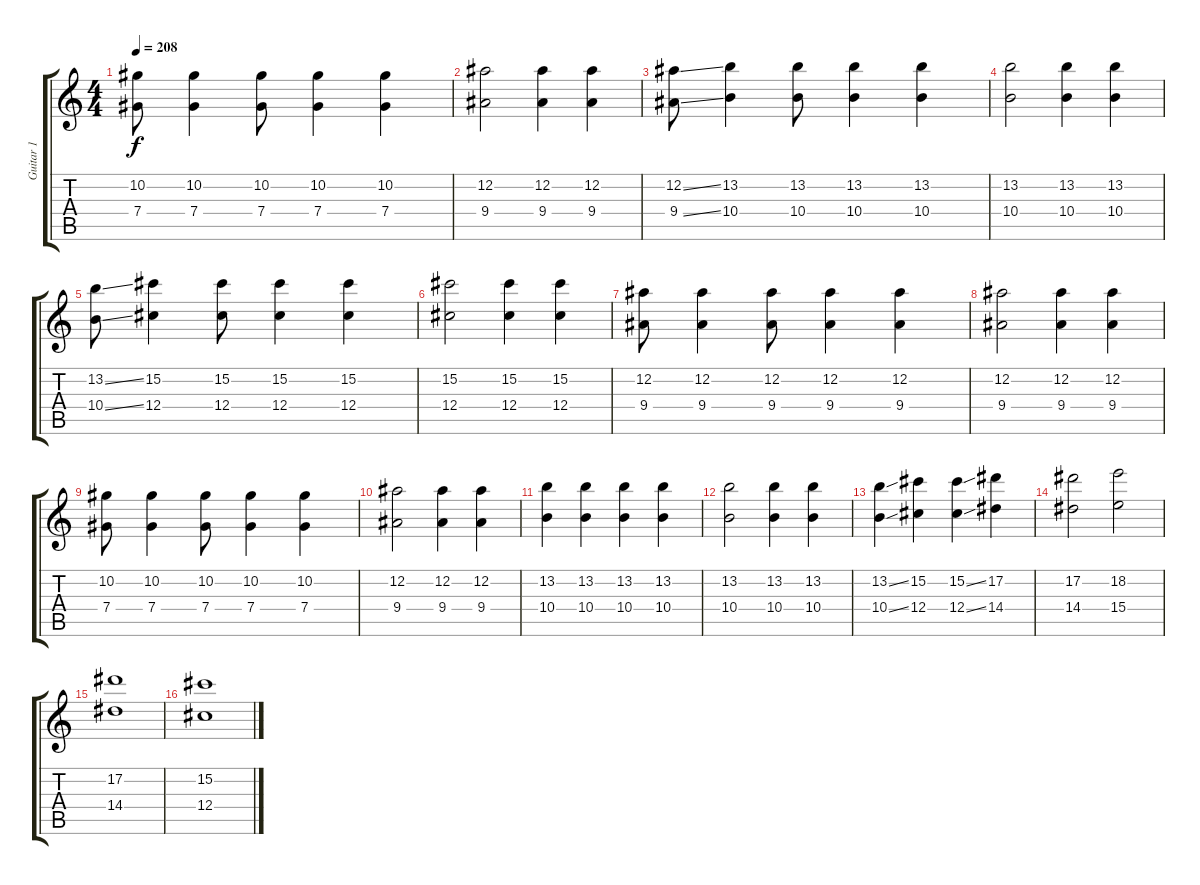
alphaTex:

\track ("Guitar 1" "Guitar 1") {instrument overdrivenguitar}
\staff {score tabs}
\tuning (Eb4 Bb3 Gb3 Db3 Ab2 Db2) {hide}
\ts (4 4)
\tempo 208
\clef g2
\ks c
(10.2 7.4).8{dy f} (10.2 7.4).4 (10.2 7.4).8 (10.2 7.4).4 (10.2 7.4).4 |
(12.2 9.4).2 (12.2 9.4).4 (12.2 9.4).4 |
(12.2{ss} 9.4{ss}).8 (13.2 10.4).4 (13.2 10.4).8 (13.2 10.4).4 (13.2 10.4).4 |
(13.2 10.4).2 (13.2 10.4).4 (13.2 10.4).4 |
(13.2{ss} 10.4{ss}).8 (15.2 12.4).4 (15.2 12.4).8 (15.2 12.4).4 (15.2 12.4).4 |
(15.2 12.4).2 (15.2 12.4).4 (15.2 12.4).4 |
(12.2 9.4).8 (12.2 9.4).4 (12.2 9.4).8 (12.2 9.4).4 (12.2 9.4).4 |
(12.2 9.4).2 (12.2 9.4).4 (12.2 9.4).4 |
(10.2 7.4).8 (10.2 7.4).4 (10.2 7.4).8 (10.2 7.4).4 (10.2 7.4).4 |
(12.2 9.4).2 (12.2 9.4).4 (12.2 9.4).4 |
(13.2 10.4).4 (13.2 10.4).4 (13.2 10.4).4 (13.2 10.4).4 |
(13.2 10.4).2 (13.2 10.4).4 (13.2 10.4).4 |
(13.2{ss} 10.4{ss}).4 (15.2 12.4).4 (15.2{ss} 12.4{ss}).4 (17.2 14.4).4 |
(17.2 14.4).2 (18.2 15.4).2 |
(17.2 14.4).1 |
(15.2 12.4).1
